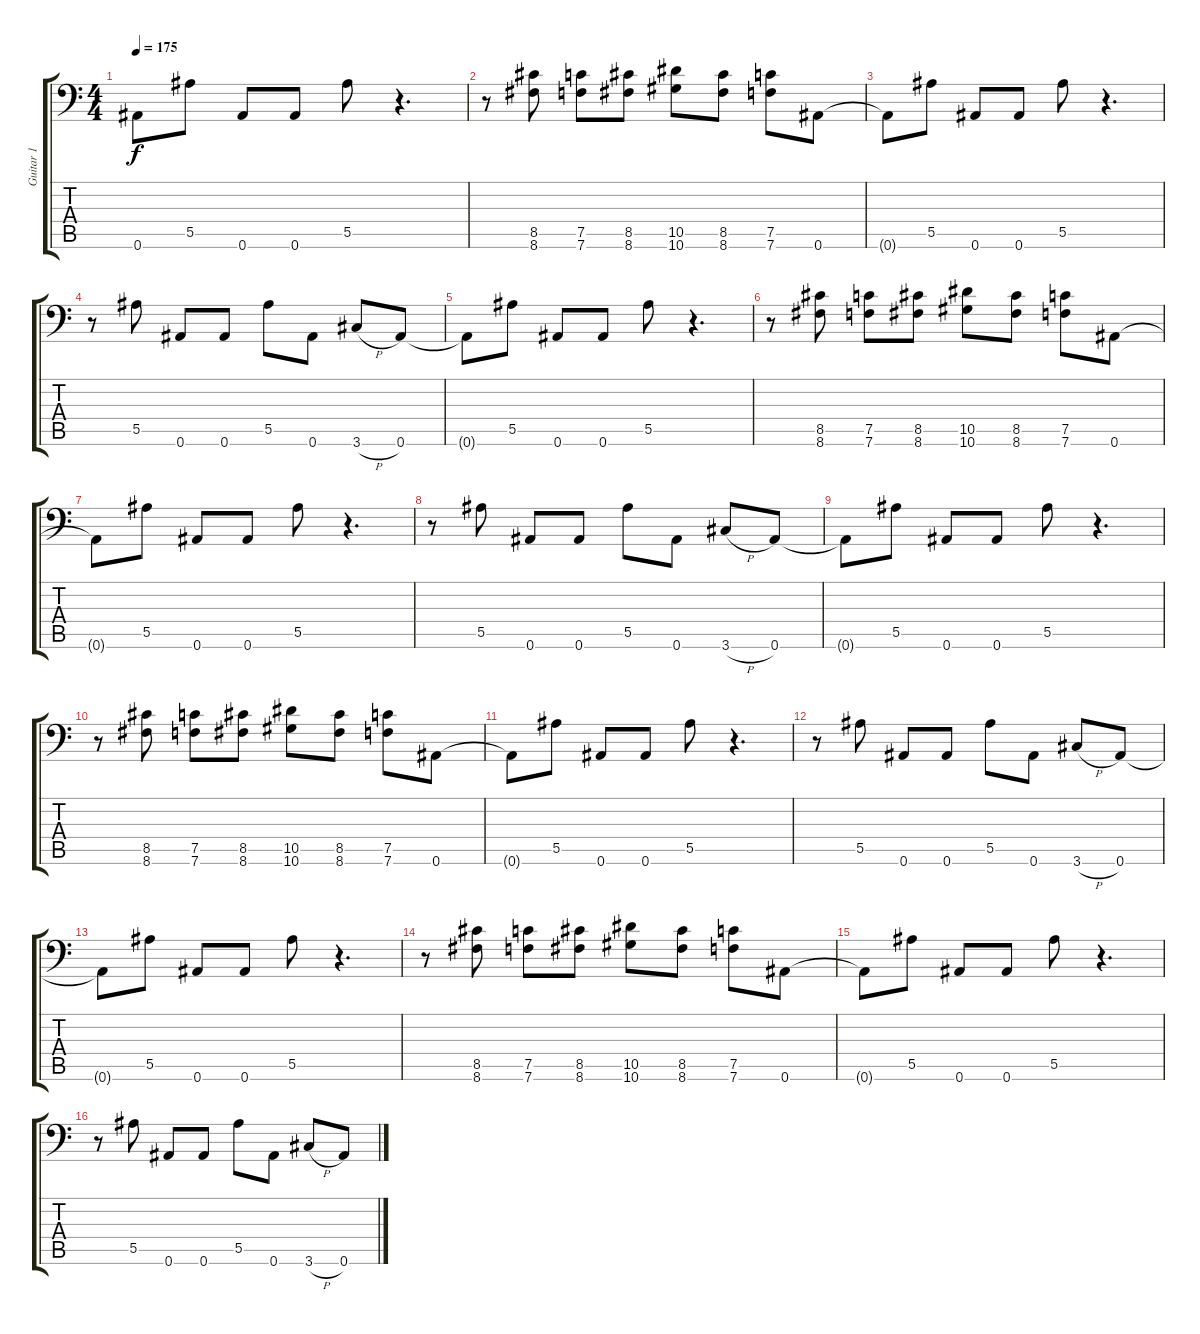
\track ("Guitar 1" "Guitar 1") {instrument distortionguitar}
\staff {score tabs}
\tuning (C4 G3 Eb3 Bb2 F2 Bb1) {hide}
\ts (4 4)
\tempo 175
\clef f4
\ks c
0.6{t}.8{dy f} 5.5.8 0.6.8 0.6.8 5.5.8 r.4{d} |
r.8 (8.5 8.6).8 (7.5 7.6).8 (8.5 8.6).8 (10.5 10.6).8 (8.5 8.6).8 (7.5 7.6).8 0.6.8 |
0.6{t}.8 5.5.8 0.6.8 0.6.8 5.5.8 r.4{d} |
r.8 5.5.8 0.6.8 0.6.8 5.5.8 0.6.8 3.6{h}.8 0.6.8 |
0.6{t}.8 5.5.8 0.6.8 0.6.8 5.5.8 r.4{d} |
r.8 (8.5 8.6).8 (7.5 7.6).8 (8.5 8.6).8 (10.5 10.6).8 (8.5 8.6).8 (7.5 7.6).8 0.6.8 |
0.6{t}.8 5.5.8 0.6.8 0.6.8 5.5.8 r.4{d} |
r.8 5.5.8 0.6.8 0.6.8 5.5.8 0.6.8 3.6{h}.8 0.6.8 |
0.6{t}.8 5.5.8 0.6.8 0.6.8 5.5.8 r.4{d} |
r.8 (8.5 8.6).8 (7.5 7.6).8 (8.5 8.6).8 (10.5 10.6).8 (8.5 8.6).8 (7.5 7.6).8 0.6.8 |
0.6{t}.8 5.5.8 0.6.8 0.6.8 5.5.8 r.4{d} |
r.8 5.5.8 0.6.8 0.6.8 5.5.8 0.6.8 3.6{h}.8 0.6.8 |
0.6{t}.8 5.5.8 0.6.8 0.6.8 5.5.8 r.4{d} |
r.8 (8.5 8.6).8 (7.5 7.6).8 (8.5 8.6).8 (10.5 10.6).8 (8.5 8.6).8 (7.5 7.6).8 0.6.8 |
0.6{t}.8 5.5.8 0.6.8 0.6.8 5.5.8 r.4{d} |
r.8 5.5.8 0.6.8 0.6.8 5.5.8 0.6.8 3.6{h}.8 0.6.8
